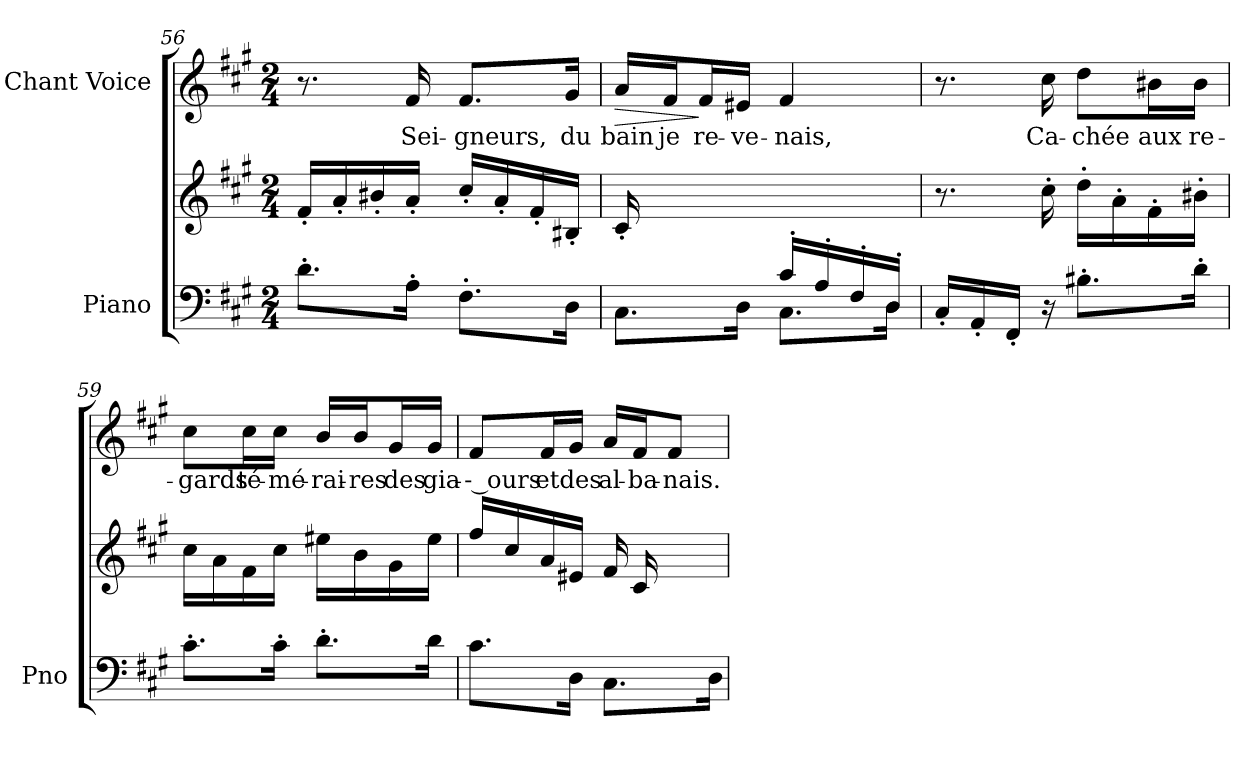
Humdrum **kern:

**kern	**kern	**kern	**text	**dynam
*part2	*part2	*part1	*part1	*part1
*staff3	*staff2	*staff1	*staff1	*staff1
*I"Piano	*	*I"Chant Voice	*	*
*I'Pno	*	*	*	*
*clefF4	*clefG2	*clefG2	*	*
*k[f#c#g#]	*k[f#c#g#]	*k[f#c#g#]	*	*
*M2/4	*M2/4	*M2/4	*	*
=56	=56	=56	=56	=56
8.d'\L	16f#'/LL	8.r	.	.
.	16a'/	.	.	.
.	16b#X'/	.	.	.
16A'\Jk	16a'/JJ	16f#/	Sei-	.
8.F#'\L	16cc#'/LL	8.f#/L	-gneurs,	.
.	16a'/	.	.	.
.	16f#'/	.	.	.
16D\Jk	16B#X'/JJ	16g#/Jk	du	.
=57	=57	=57	=57	=57
*^	*	*	*	*
!	!	!	!	!	!LO:HP:b
16ryy	8.C#\L	16c#'>/LL	16a/LL	bain	>
16A'>/	.	4..ryy	16f#/J	je	.
16F#'>/	.	.	16f#/L	re-	]
16B#X'>/JJ	16D\Jk	.	16e#X/JJ	-ve-	.
16c#'>/LL	8.C#\L	.	4f#/	-nais,	.
16A'>/	.	.	.	.	.
16F#'>/	.	.	.	.	.
16D'>/JJ	16D\Jk	.	.	.	.
*v	*v	*	*	*	*
=58	=58	=58	=58	=58
16C#'/LL	8.r	8.r	.	.
16AA'/	.	.	.	.
16FF#'/JJ	.	.	.	.
16r	16cc#'\	16cc#\	Ca-	.
8.B#X'\L	16dd'\LL	8dd\L	-chée	.
.	16a'\	.	.	.
.	16f#'\	16b#X\L	aux	.
16d'\Jk	16b#X'\JJ	16b#\JJ	re-	.
=59	=59	=59	=59	=59
8.c#'\L	16cc#\LL	8cc#\L	-gards	.
.	16a\	.	.	.
.	16f#\	16cc#\L	té-	.
16c#'\Jk	16cc#\JJ	16cc#\JJ	-mé-	.
8.d'\L	16ee#X\LL	16b/LL	-rai-	.
.	16b\	16b/J	-res	.
.	16g#\	16g#/L	des	.
16d\Jk	16ee#\JJ	16g#/JJ	gia-	.
=60	=60	=60	=60	=60
*^	*	*	*	*
4.ryy	8.c#\L	16ff#/LL	8f#/L	-- ours	.
.	.	16cc#/	.	.	.
.	.	16a/	16f#/L	et	.
.	16D\Jk	16e#X/JJ	16g#/JJ	des	.
.	8.C#\L	16f#/LL	16a/LL	al-	.
.	.	16c#/	16f#/J	-ba-	.
16A/	.	8ryy	8f#/J	-nais.	.
16E#X/JJ	16D\Jk	.	.	.	.
*v	*v	*	*	*	*
=	=	=	=	=
*-	*-	*-	*-	*-
